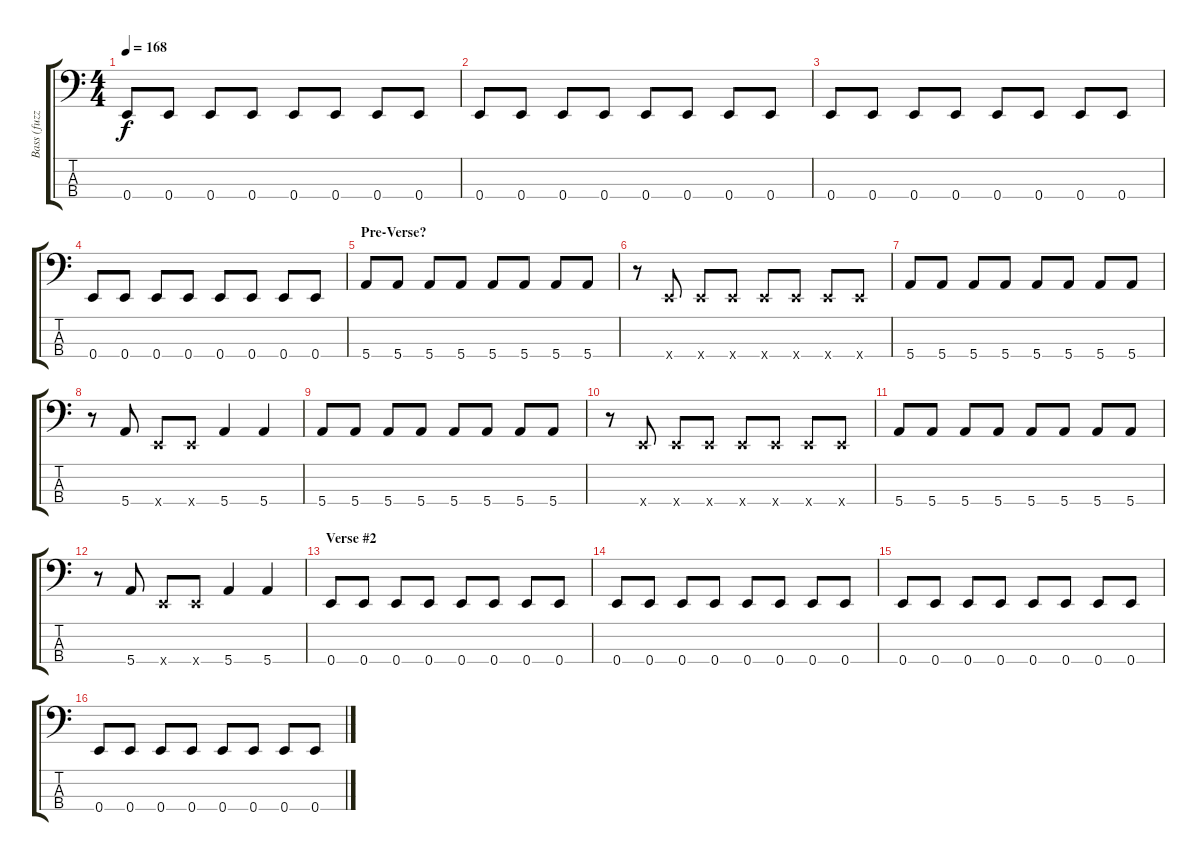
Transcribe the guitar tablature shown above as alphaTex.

\track ("Bass (fuzzy tone added in lead)" "Bass (fuzz") {instrument electricbasspick}
\staff {score tabs}
\tuning (G2 D2 A1 E1) {hide}
\ts (4 4)
\tempo 168
\clef f4
\ks c
0.4.8{dy f} 0.4.8 0.4.8 0.4.8 0.4.8 0.4.8 0.4.8 0.4.8 |
0.4.8 0.4.8 0.4.8 0.4.8 0.4.8 0.4.8 0.4.8 0.4.8 |
0.4.8 0.4.8 0.4.8 0.4.8 0.4.8 0.4.8 0.4.8 0.4.8 |
0.4.8 0.4.8 0.4.8 0.4.8 0.4.8 0.4.8 0.4.8 0.4.8 |
\section ("" "Pre-Verse?")
5.4.8 5.4.8 5.4.8 5.4.8 5.4.8 5.4.8 5.4.8 5.4.8 |
r.8 0.4{x}.8 0.4{x}.8 0.4{x}.8 0.4{x}.8 0.4{x}.8 0.4{x}.8 0.4{x}.8 |
5.4.8 5.4.8 5.4.8 5.4.8 5.4.8 5.4.8 5.4.8 5.4.8 |
r.8 5.4.8 0.4{x}.8 0.4{x}.8 5.4.4 5.4.4 |
5.4.8 5.4.8 5.4.8 5.4.8 5.4.8 5.4.8 5.4.8 5.4.8 |
r.8 0.4{x}.8 0.4{x}.8 0.4{x}.8 0.4{x}.8 0.4{x}.8 0.4{x}.8 0.4{x}.8 |
5.4.8 5.4.8 5.4.8 5.4.8 5.4.8 5.4.8 5.4.8 5.4.8 |
r.8 5.4.8 0.4{x}.8 0.4{x}.8 5.4.4 5.4.4 |
\section ("" "Verse #2")
0.4.8 0.4.8 0.4.8 0.4.8 0.4.8 0.4.8 0.4.8 0.4.8 |
0.4.8 0.4.8 0.4.8 0.4.8 0.4.8 0.4.8 0.4.8 0.4.8 |
0.4.8 0.4.8 0.4.8 0.4.8 0.4.8 0.4.8 0.4.8 0.4.8 |
0.4.8 0.4.8 0.4.8 0.4.8 0.4.8 0.4.8 0.4.8 0.4.8
